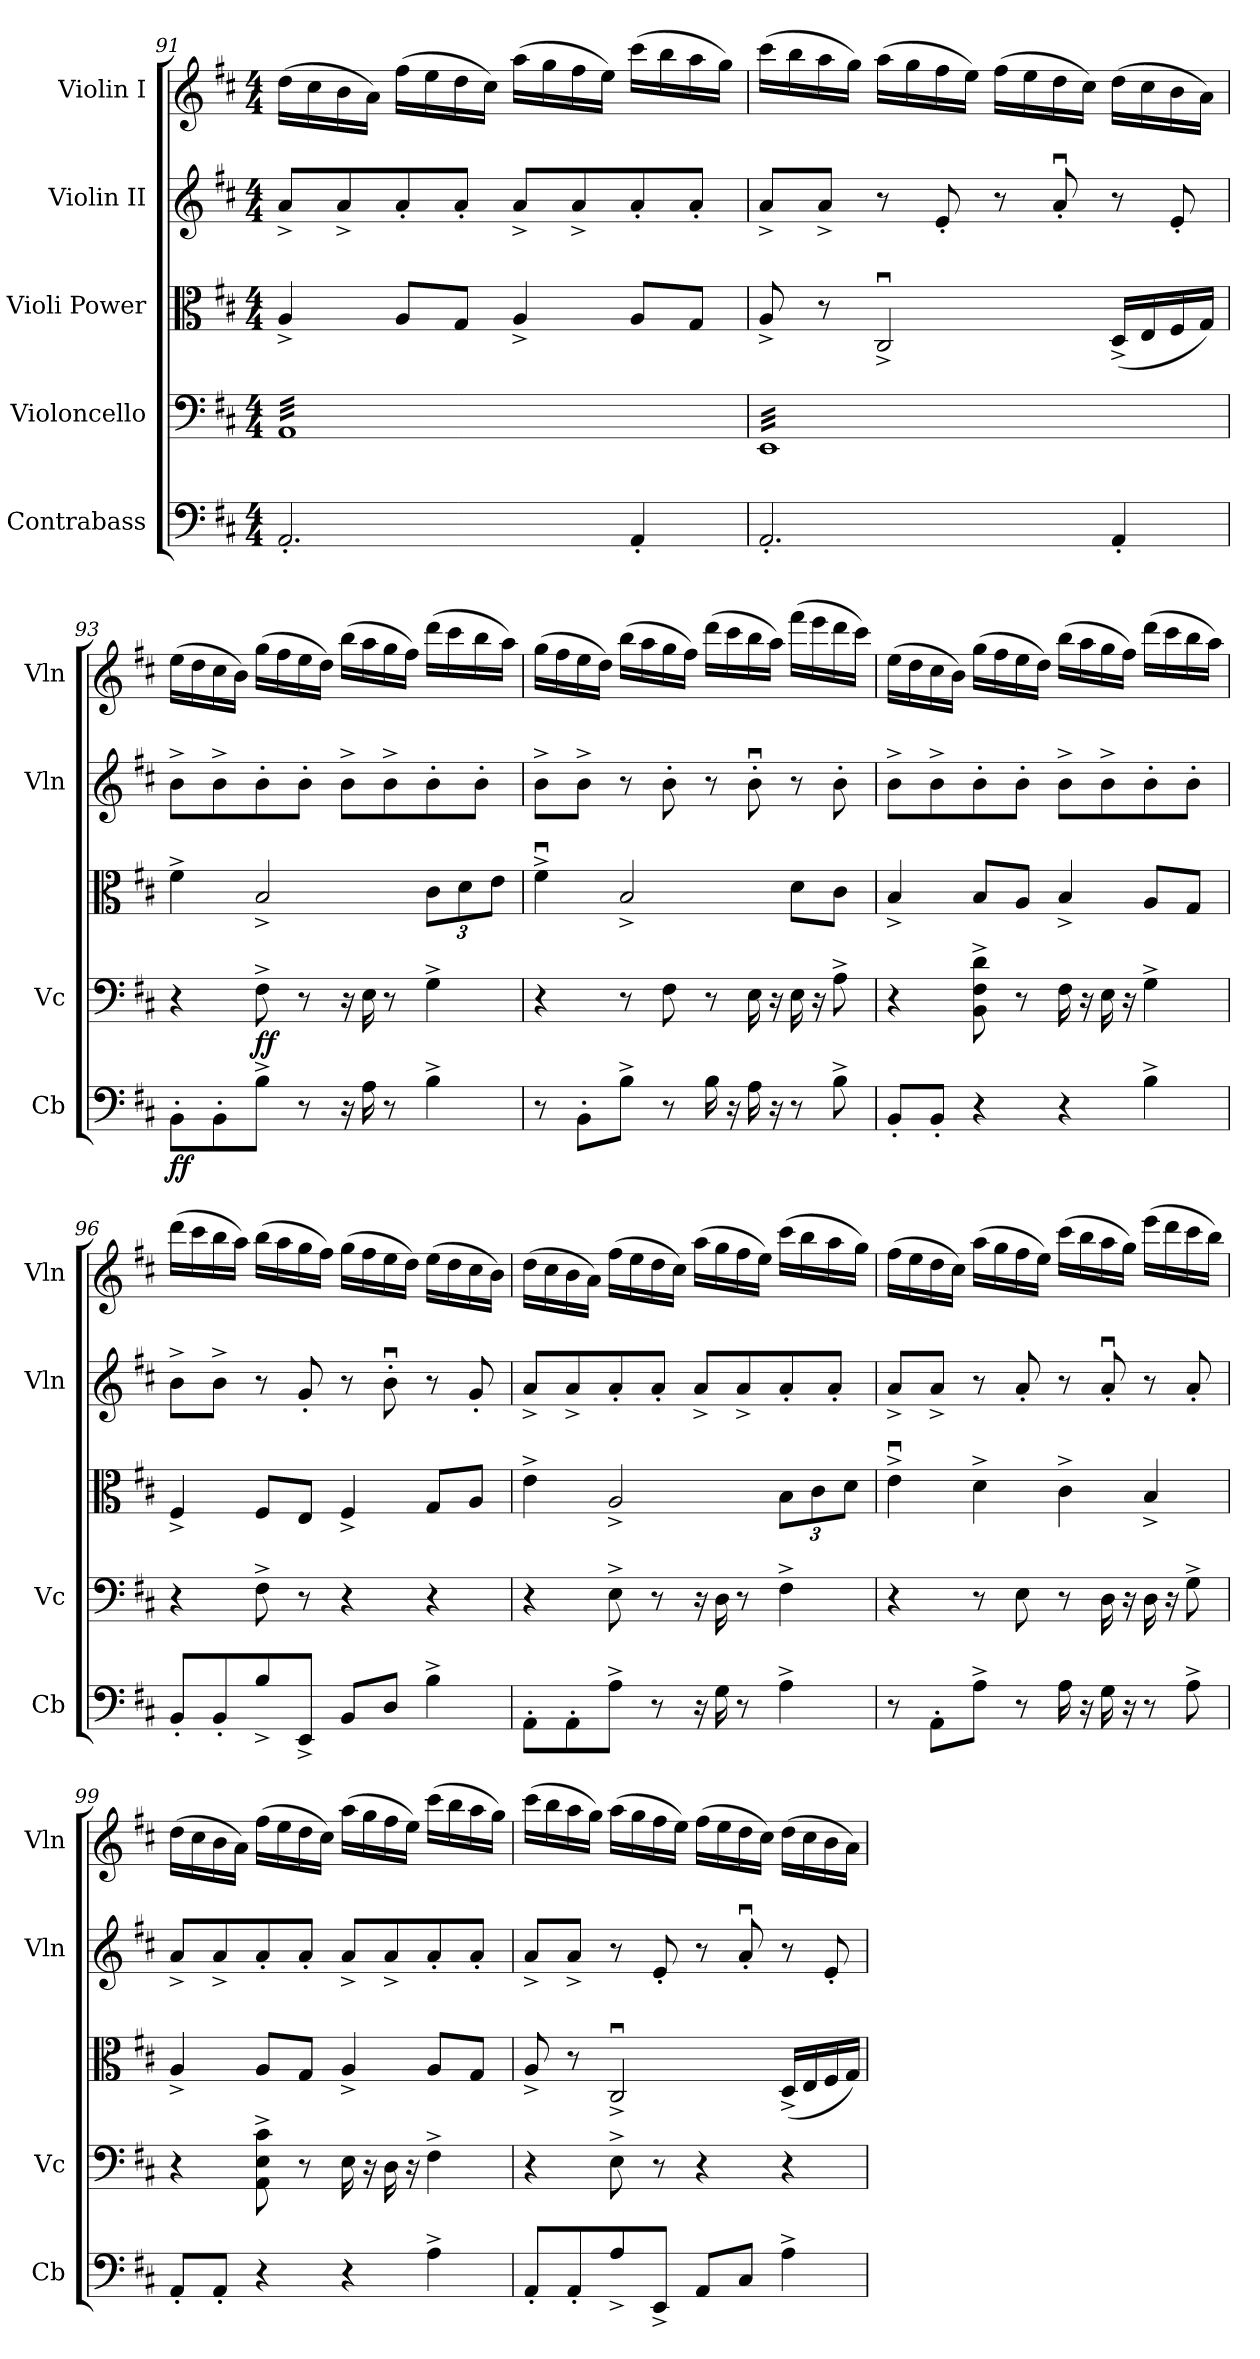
**kern	**dynam	**kern	**dynam	**kern	**kern	**kern
*part5	*part5	*part4	*part4	*part3	*part2	*part1
*staff5	*staff5	*staff4	*staff4	*staff3	*staff2	*staff1
*I"Contrabass	*	*I"Violoncello	*	*I"Violi Power	*I"Violin II	*I"Violin I
*I'Cb	*	*I'Vc	*	*	*I'Vln	*I'Vln
*clefF4	*	*clefF4	*	*clefC3	*clefG2	*clefG2
*ITrd7c12	*	*	*	*	*	*
*k[f#c#]	*	*k[f#c#]	*	*k[f#c#]	*k[f#c#]	*k[f#c#]
*M4/4	*	*M4/4	*	*M4/4	*M4/4	*M4/4
=91	=91	=91	=91	=91	=91	=91
*	*	*tremolo	*	*	*	*
2.AAA'/	.	32AALLL	.	4A^/	8a^/L	(16dd\LL
.	.	32AA	.	.	.	.
.	.	32AA	.	.	.	16cc#\
.	.	32AA	.	.	.	.
.	.	32AA	.	.	8a^/	16b\
.	.	32AA	.	.	.	.
.	.	32AA	.	.	.	16a\JJ)
.	.	32AA	.	.	.	.
.	.	32AA	.	8A/L	8a'/	(16ff#\LL
.	.	32AA	.	.	.	.
.	.	32AA	.	.	.	16ee\
.	.	32AA	.	.	.	.
.	.	32AA	.	8G/J	8a'/J	16dd\
.	.	32AA	.	.	.	.
.	.	32AA	.	.	.	16cc#\JJ)
.	.	32AA	.	.	.	.
.	.	32AA	.	4A^/	8a^/L	(16aa\LL
.	.	32AA	.	.	.	.
.	.	32AA	.	.	.	16gg\
.	.	32AA	.	.	.	.
.	.	32AA	.	.	8a^/	16ff#\
.	.	32AA	.	.	.	.
.	.	32AA	.	.	.	16ee\JJ)
.	.	32AA	.	.	.	.
4AAA'/	.	32AA	.	8A/L	8a'/	(16ccc#\LL
.	.	32AA	.	.	.	.
.	.	32AA	.	.	.	16bb\
.	.	32AA	.	.	.	.
.	.	32AA	.	8G/J	8a'/J	16aa\
.	.	32AA	.	.	.	.
.	.	32AA	.	.	.	16gg\JJ)
.	.	32AAJJJ	.	.	.	.
!!LO:PB:g=z
=92	=92	=92	=92	=92	=92	=92
2.AAA'/	.	32EELLL	.	8A^/	8a^/L	(16ccc#\LL
.	.	32EE	.	.	.	.
.	.	32EE	.	.	.	16bb\
.	.	32EE	.	.	.	.
.	.	32EE	.	8r	8a^/J	16aa\
.	.	32EE	.	.	.	.
.	.	32EE	.	.	.	16gg\JJ)
.	.	32EE	.	.	.	.
.	.	32EE	.	2C#u^/	8r	(16aa\LL
.	.	32EE	.	.	.	.
.	.	32EE	.	.	.	16gg\
.	.	32EE	.	.	.	.
.	.	32EE	.	.	8e'/	16ff#\
.	.	32EE	.	.	.	.
.	.	32EE	.	.	.	16ee\JJ)
.	.	32EE	.	.	.	.
.	.	32EE	.	.	8r	(16ff#\LL
.	.	32EE	.	.	.	.
.	.	32EE	.	.	.	16ee\
.	.	32EE	.	.	.	.
.	.	32EE	.	.	8au'/	16dd\
.	.	32EE	.	.	.	.
.	.	32EE	.	.	.	16cc#\JJ)
.	.	32EE	.	.	.	.
4AAA'/	.	32EE	.	(16D^/LL	8r	(16dd\LL
.	.	32EE	.	.	.	.
.	.	32EE	.	16E/	.	16cc#\
.	.	32EE	.	.	.	.
.	.	32EE	.	16F#/	8e'/	16b\
.	.	32EE	.	.	.	.
.	.	32EE	.	16G/JJ)	.	16a\JJ)
.	.	32EEJJJ	.	.	.	.
*	*	*Xtremolo	*	*	*	*
=93	=93	=93	=93	=93	=93	=93
!	!LO:DY:b	!	!	!	!	!
8BBB'\L	ff	4r	.	4f#^\	8b^\L	(16ee\LL
.	.	.	.	.	.	16dd\
8BBB'\	.	.	.	.	8b^\	16cc#\
.	.	.	.	.	.	16b\JJ)
!	!	!	!LO:DY:b	!	!	!
8BB^\J	.	8F#^\	ff	2B^/	8b'\	(16gg\LL
.	.	.	.	.	.	16ff#\
8r	.	8r	.	.	8b'\J	16ee\
.	.	.	.	.	.	16dd\JJ)
16r	.	16r	.	.	8b^\L	(16bb\LL
16AA\	.	16E\	.	.	.	16aa\
8r	.	8r	.	.	8b^\	16gg\
.	.	.	.	.	.	16ff#\JJ)
*	*	*	*	*Xbrackettup	*	*
4BB^\	.	4G^\	.	12c#\L	8b'\	(16ddd\LL
.	.	.	.	.	.	16ccc#\
.	.	.	.	12d\	.	.
.	.	.	.	.	8b'\J	16bb\
.	.	.	.	12e\J	.	.
.	.	.	.	.	.	16aa\JJ)
!!LO:LB:g=z
=94	=94	=94	=94	=94	=94	=94
8r	.	4r	.	4f#u^\	8b^\L	(16gg\LL
.	.	.	.	.	.	16ff#\
8BBB'\L	.	.	.	.	8b^\J	16ee\
.	.	.	.	.	.	16dd\JJ)
8BB^\J	.	8r	.	2B^/	8r	(16bb\LL
.	.	.	.	.	.	16aa\
8r	.	8F#\	.	.	8b'\	16gg\
.	.	.	.	.	.	16ff#\JJ)
16BB\	.	8r	.	.	8r	(16ddd\LL
16r	.	.	.	.	.	16ccc#\
16AA\	.	16E\	.	.	8bu'\	16bb\
16r	.	16r	.	.	.	16aa\JJ)
8r	.	16E\	.	8d\L	8r	(16fff#\LL
.	.	16r	.	.	.	16eee\
8BB^\	.	8A^\	.	8c#\J	8b'\	16ddd\
.	.	.	.	.	.	16ccc#\JJ)
=95	=95	=95	=95	=95	=95	=95
8BBB'/L	.	4r	.	4B^/	8b^\L	(16ee\LL
.	.	.	.	.	.	16dd\
8BBB'/J	.	.	.	.	8b^\	16cc#\
.	.	.	.	.	.	16b\JJ)
4r	.	8BB\^ 8F#\^ 8d\^	.	8B/L	8b'\	(16gg\LL
.	.	.	.	.	.	16ff#\
.	.	8r	.	8A/J	8b'\J	16ee\
.	.	.	.	.	.	16dd\JJ)
4r	.	16F#\	.	4B^/	8b^\L	(16bb\LL
.	.	16r	.	.	.	16aa\
.	.	16E\	.	.	8b^\	16gg\
.	.	16r	.	.	.	16ff#\JJ)
4BB^\	.	4G^\	.	8A/L	8b'\	(16ddd\LL
.	.	.	.	.	.	16ccc#\
.	.	.	.	8G/J	8b'\J	16bb\
.	.	.	.	.	.	16aa\JJ)
!!LO:PB:g=z
=96	=96	=96	=96	=96	=96	=96
8BBB'/L	.	4r	.	4F#^/	8b^\L	(16ddd\LL
.	.	.	.	.	.	16ccc#\
8BBB'/	.	.	.	.	8b^\J	16bb\
.	.	.	.	.	.	16aa\JJ)
8BB^/	.	8F#^\	.	8F#/L	8r	(16bb\LL
.	.	.	.	.	.	16aa\
8EEE^/J	.	8r	.	8E/J	8g'/	16gg\
.	.	.	.	.	.	16ff#\JJ)
8BBB/L	.	4r	.	4F#^/	8r	(16gg\LL
.	.	.	.	.	.	16ff#\
8DD/J	.	.	.	.	8bu'\	16ee\
.	.	.	.	.	.	16dd\JJ)
4BB^\	.	4r	.	8G/L	8r	(16ee\LL
.	.	.	.	.	.	16dd\
.	.	.	.	8A/J	8g'/	16cc#\
.	.	.	.	.	.	16b\JJ)
=97	=97	=97	=97	=97	=97	=97
8AAA'\L	.	4r	.	4e^\	8a^/L	(16dd\LL
.	.	.	.	.	.	16cc#\
8AAA'\	.	.	.	.	8a^/	16b\
.	.	.	.	.	.	16a\JJ)
8AA^\J	.	8E^\	.	2A^/	8a'/	(16ff#\LL
.	.	.	.	.	.	16ee\
8r	.	8r	.	.	8a'/J	16dd\
.	.	.	.	.	.	16cc#\JJ)
16r	.	16r	.	.	8a^/L	(16aa\LL
16GG\	.	16D\	.	.	.	16gg\
8r	.	8r	.	.	8a^/	16ff#\
.	.	.	.	.	.	16ee\JJ)
4AA^\	.	4F#^\	.	12B\L	8a'/	(16ccc#\LL
.	.	.	.	.	.	16bb\
.	.	.	.	12c#\	.	.
.	.	.	.	.	8a'/J	16aa\
.	.	.	.	12d\J	.	.
.	.	.	.	.	.	16gg\JJ)
!!LO:LB:g=z
=98	=98	=98	=98	=98	=98	=98
8r	.	4r	.	4eu^\	8a^/L	(16ff#\LL
.	.	.	.	.	.	16ee\
8AAA'\L	.	.	.	.	8a^/J	16dd\
.	.	.	.	.	.	16cc#\JJ)
8AA^\J	.	8r	.	4d^\	8r	(16aa\LL
.	.	.	.	.	.	16gg\
8r	.	8E\	.	.	8a'/	16ff#\
.	.	.	.	.	.	16ee\JJ)
16AA\	.	8r	.	4c#^\	8r	(16ccc#\LL
16r	.	.	.	.	.	16bb\
16GG\	.	16D\	.	.	8au'/	16aa\
16r	.	16r	.	.	.	16gg\JJ)
8r	.	16D\	.	4B^/	8r	(16eee\LL
.	.	16r	.	.	.	16ddd\
8AA^\	.	8G^\	.	.	8a'/	16ccc#\
.	.	.	.	.	.	16bb\JJ)
=99	=99	=99	=99	=99	=99	=99
8AAA'/L	.	4r	.	4A^/	8a^/L	(16dd\LL
.	.	.	.	.	.	16cc#\
8AAA'/J	.	.	.	.	8a^/	16b\
.	.	.	.	.	.	16a\JJ)
4r	.	8AA\^ 8E\^ 8c#\^	.	8A/L	8a'/	(16ff#\LL
.	.	.	.	.	.	16ee\
.	.	8r	.	8G/J	8a'/J	16dd\
.	.	.	.	.	.	16cc#\JJ)
4r	.	16E\	.	4A^/	8a^/L	(16aa\LL
.	.	16r	.	.	.	16gg\
.	.	16D\	.	.	8a^/	16ff#\
.	.	16r	.	.	.	16ee\JJ)
4AA^\	.	4F#^\	.	8A/L	8a'/	(16ccc#\LL
.	.	.	.	.	.	16bb\
.	.	.	.	8G/J	8a'/J	16aa\
.	.	.	.	.	.	16gg\JJ)
!!LO:PB:g=z
=100	=100	=100	=100	=100	=100	=100
8AAA'/L	.	4r	.	8A^/	8a^/L	(16ccc#\LL
.	.	.	.	.	.	16bb\
8AAA'/	.	.	.	8r	8a^/J	16aa\
.	.	.	.	.	.	16gg\JJ)
8AA^/	.	8E^\	.	2C#u^/	8r	(16aa\LL
.	.	.	.	.	.	16gg\
8EEE^/J	.	8r	.	.	8e'/	16ff#\
.	.	.	.	.	.	16ee\JJ)
8AAA/L	.	4r	.	.	8r	(16ff#\LL
.	.	.	.	.	.	16ee\
8CC#/J	.	.	.	.	8au'/	16dd\
.	.	.	.	.	.	16cc#\JJ)
4AA^\	.	4r	.	(16D^/LL	8r	(16dd\LL
.	.	.	.	16E/	.	16cc#\
.	.	.	.	16F#/	8e'/	16b\
.	.	.	.	16G/JJ)	.	16a\JJ)
=	=	=	=	=	=	=
*-	*-	*-	*-	*-	*-	*-
